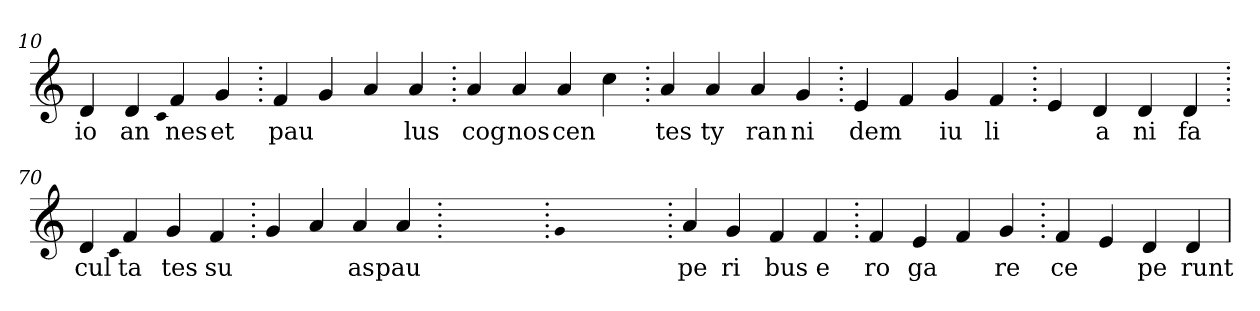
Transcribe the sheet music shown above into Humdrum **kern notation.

**kern	**text
*part1	*part1
*staff1	*staff1
*clefG2	*
=10.	=10.
4d	io
4d	an
qqc	.
4f	nes
4g	et
=20.	=20.
4f	pau
4g	.
4a	.
4a	lus
=30.	=30.
4a	cog
4a	nos
4a	cen
4cc	.
=40.	=40.
4a	tes
4a	ty
4a	ran
4g	ni
=50.	=50.
4e	dem
4f	.
4g	iu
4f	li
=60.	=60.
4e	.
4d	a
4d	ni
4d	fa
=70.	=70.
4d	cul
qqc	.
4f	ta
4g	tes
4f	su
=80.	=80.
4g	.
4a	.
4a	as
4a	pau
=90.	=90.
1ryy	.
=90.	=90.
qqg	.
1ryy	.
=90.	=90.
4a	pe
4g	ri
4f	bus
4f	e
=100.	=100.
4f	ro
4e	ga
4f	.
4g	re
=110.	=110.
4f	ce
4e	.
4d	pe
4d	runt
=	=
*-	*-
